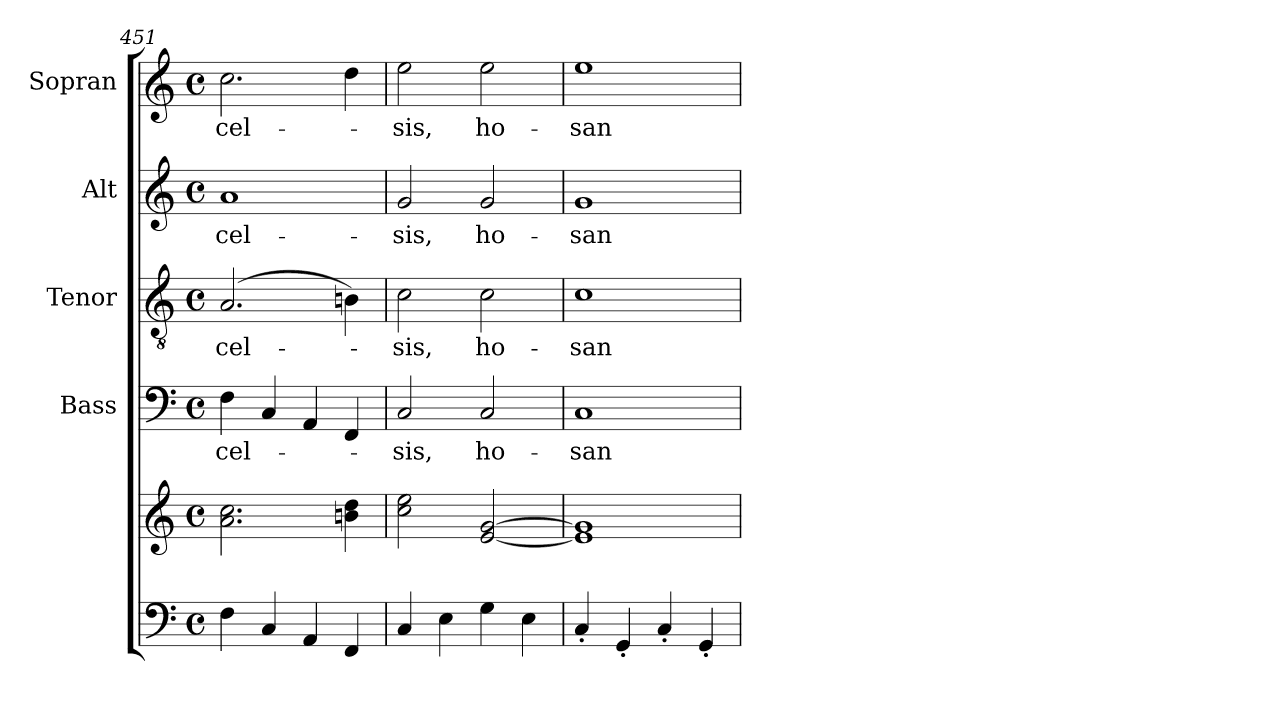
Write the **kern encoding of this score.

**kern	**kern	**kern	**text	**kern	**text	**kern	**text	**kern	**text
*part5	*part5	*part4	*part4	*part3	*part3	*part2	*part2	*part1	*part1
*staff6	*staff5	*staff4	*staff4	*staff3	*staff3	*staff2	*staff2	*staff1	*staff1
*	*	*I"Bass	*	*I"Tenor	*	*I"Alt	*	*I"Sopran	*
*	*	*I'B.	*	*I'T.	*	*I'A.	*	*I'S.	*
*clefF4	*clefG2	*clefF4	*	*clefGv2	*	*clefG2	*	*clefG2	*
*k[]	*k[]	*k[]	*	*k[]	*	*k[]	*	*k[]	*
*C:	*C:	*C:	*	*C:	*	*C:	*	*C:	*
*M4/4	*M4/4	*M4/4	*	*M4/4	*	*M4/4	*	*M4/4	*
*met(c)	*met(c)	*met(c)	*	*met(c)	*	*met(c)	*	*met(c)	*
=451	=451	=451	=451	=451	=451	=451	=451	=451	=451
!	!	!	!LO:LY:b	!	!LO:LY:b	!	!LO:LY:b	!	!LO:LY:b
4F\	2.a\ 2.cc\	4F\	-cel-	(2.A/	-cel-	1a	-cel-	2.cc\	-cel-
4C/	.	4C/	.	.	.	.	.	.	.
4AA/	.	4AA/	.	.	.	.	.	.	.
4FF/	4bn\ 4dd\	4FF/	.	4Bn\)	.	.	.	4dd\	.
=452	=452	=452	=452	=452	=452	=452	=452	=452	=452
!	!	!	!LO:LY:b	!	!LO:LY:b	!	!LO:LY:b	!	!LO:LY:b
4C/	2cc\ 2ee\	2C/	-sis,	2c\	-sis,	2g/	-sis,	2ee\	-sis,
4E\	.	.	.	.	.	.	.	.	.
!	!	!	!LO:LY:b	!	!LO:LY:b	!	!LO:LY:b	!	!LO:LY:b
4G\	[2e/ [2g/	2C/	ho-	2c\	ho-	2g/	ho-	2ee\	ho-
4E\	.	.	.	.	.	.	.	.	.
=453	=453	=453	=453	=453	=453	=453	=453	=453	=453
!	!	!	!LO:LY:b	!	!LO:LY:b	!	!LO:LY:b	!	!LO:LY:b
4C'</	1e] 1g]	1C	-san-	1c	-san-	1g	-san-	1ee	-san-
4GG'</	.	.	.	.	.	.	.	.	.
4C'</	.	.	.	.	.	.	.	.	.
4GG'</	.	.	.	.	.	.	.	.	.
=	=	=	=	=	=	=	=	=	=
*-	*-	*-	*-	*-	*-	*-	*-	*-	*-
